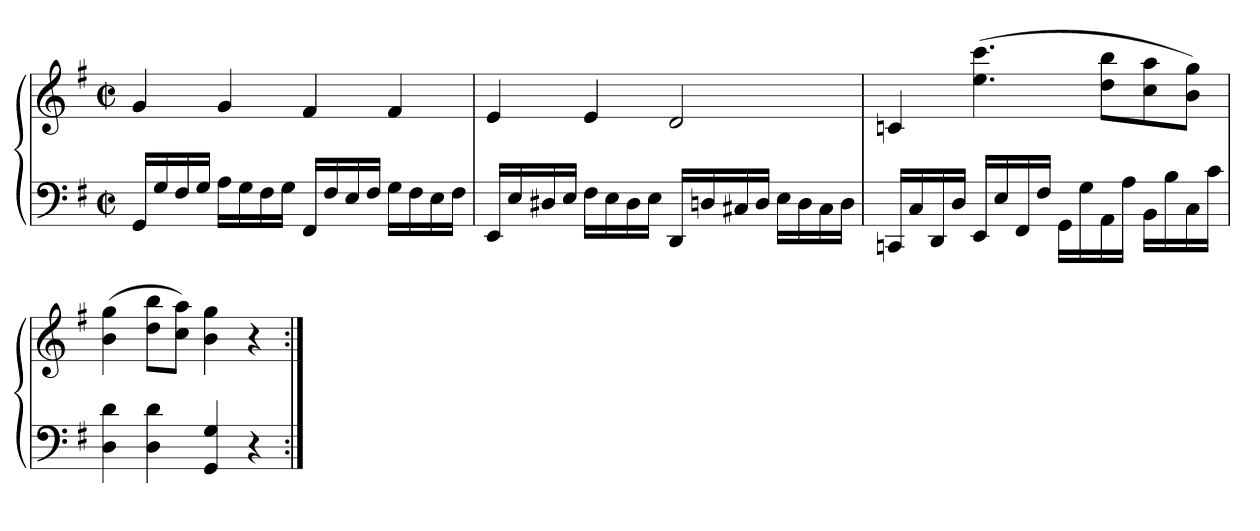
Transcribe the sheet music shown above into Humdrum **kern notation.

**kern	**kern
*part1	*part1
*staff2	*staff1
*clefF4	*clefG2
*k[f#]	*k[f#]
*G:	*G:
*M2/2	*M2/2
*met(c|)	*met(c|)
=	=
16GGLL	4g
16G	.
16F#	.
16GJJ	.
16ALL	4g
16G	.
16F#	.
16GJJ	.
16FF#LL	4f#
16F#	.
16E	.
16F#JJ	.
16GLL	4f#
16F#	.
16E	.
16F#JJ	.
=	=
16EELL	4e
16E	.
16D#X	.
16EJJ	.
16F#LL	4e
16E	.
16D#	.
16EJJ	.
16DDLL	2d
16Dn	.
16C#X	.
16DJJ	.
16ELL	.
16D	.
16C#	.
16DJJ	.
=	=
16CCnLL	4cn
16C	.
16DD	.
16DJJ	.
16EELL	(4.ee 4.ccc
16E	.
16FF#	.
16F#JJ	.
16GGLL	.
16G	.
16AA	8dd 8bbL
16AJJ	.
16BBLL	8cc 8aa
16B	.
16C	8b 8ggJ)
16cJJ	.
=	=
4D 4d	(4b 4gg
4D 4d	8dd 8bbL
.	8cc 8aaJ)
4GG 4G	4b 4gg
4r	4r
=:|!	=:|!
*-	*-
